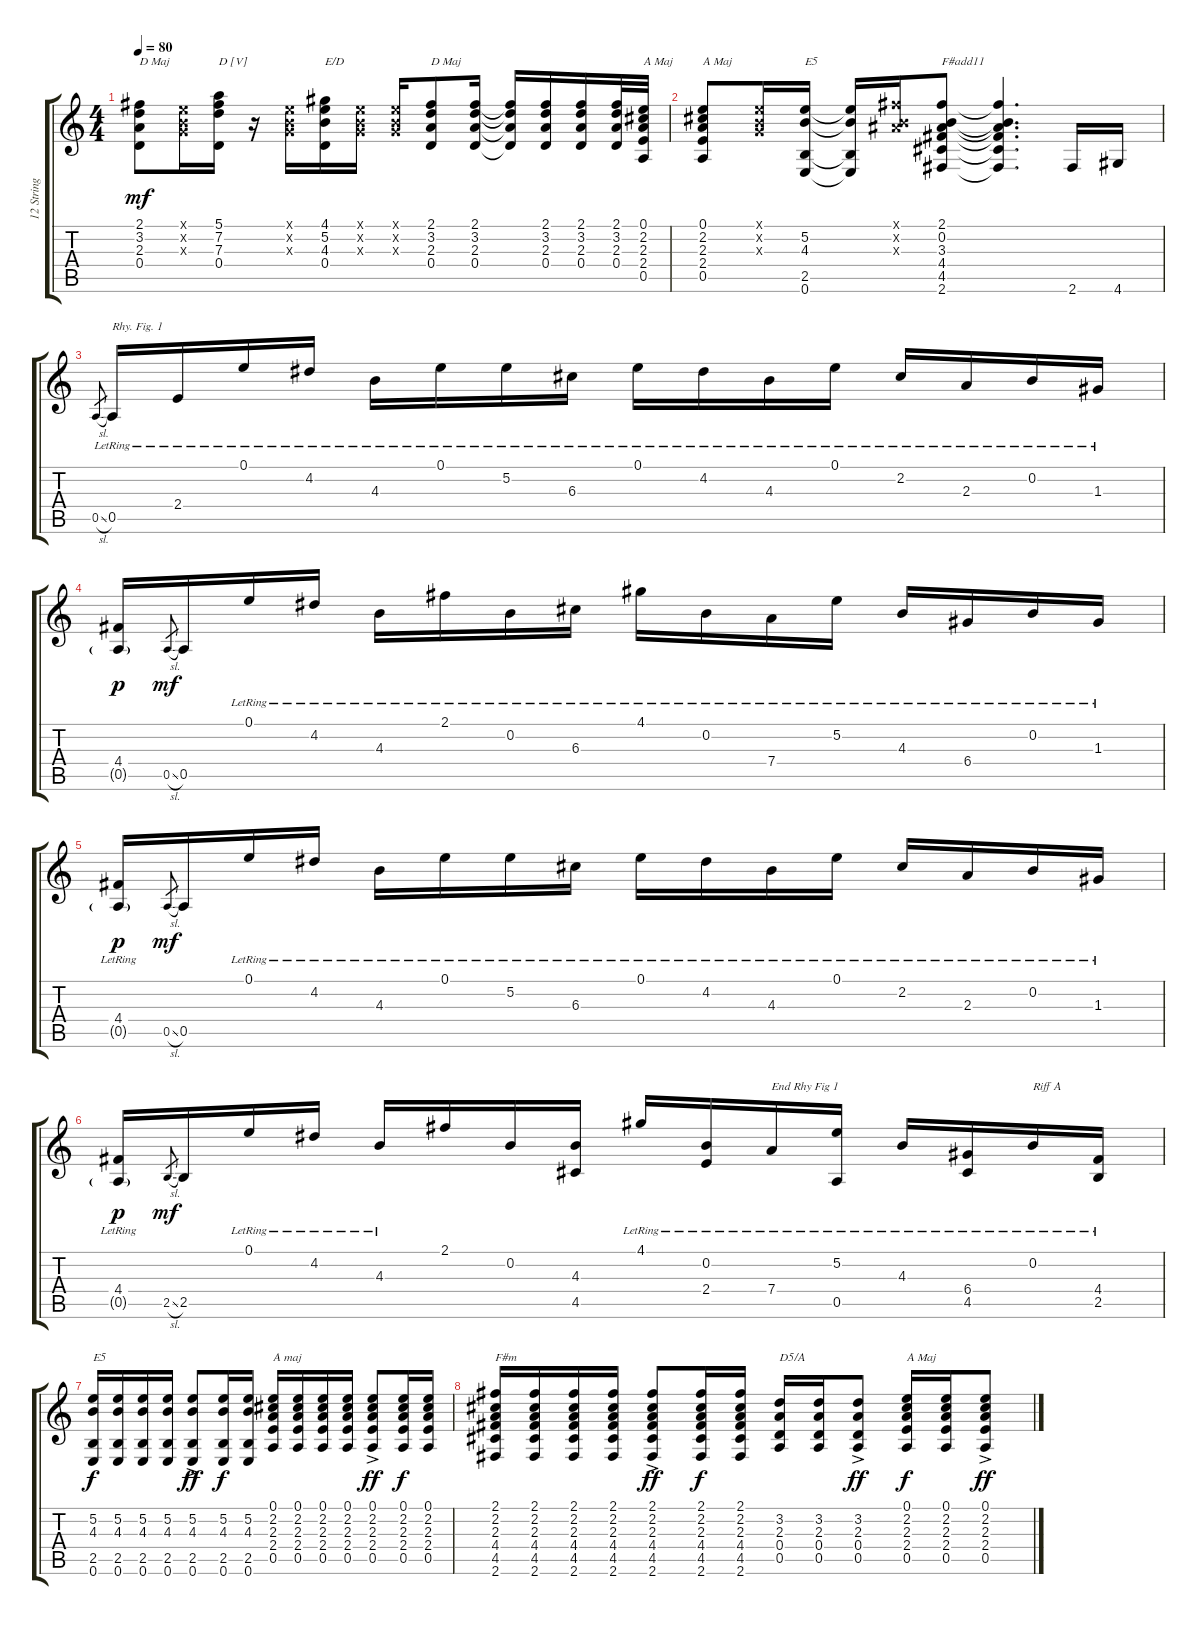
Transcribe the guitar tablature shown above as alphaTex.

\track ("12 String" "12 String") {instrument acousticguitarsteel}
\staff {score tabs}
\tuning (E4 B3 G3 D3 A2 E2) {hide}
\ts (4 4)
\tempo 80
\clef g2
\ks c
(2.1 3.2 2.3 0.4).8{txt "D Maj" dy mf} (0.1{x} 0.2{x} 0.3{x}).16 (5.1 7.2 7.3 0.4).16{txt "D [V]"} r.16 (0.1{x} 0.2{x} 0.3{x}).16 (4.1 5.2 4.3 0.4).16{txt "E/D"} (0.1{x} 0.2{x} 0.3{x}).16 (0.1{x} 0.2{x} 0.3{x}).16 (2.1 3.2 2.3 0.4).8{txt "D Maj"} (2.1 3.2 2.3 0.4).16 (2.1{t} 3.2{t} 2.3{t} 0.4{t}).16 (2.1 3.2 2.3 0.4).16 (2.1 3.2 2.3 0.4).16 (2.1 3.2 2.3 0.4).32 (0.1 2.2 2.3 2.4 0.5).32{txt "A Maj"} |
(0.1 2.2 2.3 2.4 0.5).8{txt "A Maj"} (0.1{x} 0.2{x} 0.3{x}).16 (5.2 4.3 2.5 0.6).16{txt "E5"} (5.2{t} 4.3{t} 2.5{t} 0.6{t}).16 (2.1{x} 0.2{x} 3.3{x}).16 (2.1 0.2 3.3 4.4 4.5 2.6).8{txt "F#add11"} (2.1{t} 0.2{t} 3.3{t} 4.4{t} 4.5{t} 2.6{t}).4{d} 2.6.16 4.6.16 |
0.5{sl}.8{gr} 0.5{lr}.16{txt "Rhy. Fig. 1"} 2.4{lr}.16 0.1{lr}.16 4.2{lr}.16 4.3{lr}.16 0.1{lr}.16 5.2{lr}.16 6.3{lr}.16 0.1{lr}.16 4.2{lr}.16 4.3{lr}.16 0.1{lr}.16 2.2{lr}.16 2.3{lr}.16 0.2{lr}.16 1.3{lr}.16 |
(4.4 0.5{g}).16{dy p} 0.5{sl}.8{gr dy mf} 0.5.16 0.1{lr}.16 4.2{lr}.16 4.3{lr}.16 2.1{lr}.16 0.2{lr}.16 6.3{lr}.16 4.1{lr}.16 0.2{lr}.16 7.4{lr}.16 5.2{lr}.16 4.3{lr}.16 6.4{lr}.16 0.2{lr}.16 1.3{lr}.16 |
(4.4{lr} 0.5{g}).16{dy p} 0.5{sl}.8{gr dy mf} 0.5.16 0.1{lr}.16 4.2{lr}.16 4.3{lr}.16 0.1{lr}.16 5.2{lr}.16 6.3{lr}.16 0.1{lr}.16 4.2{lr}.16 4.3{lr}.16 0.1{lr}.16 2.2{lr}.16 2.3{lr}.16 0.2{lr}.16 1.3{lr}.16 |
(4.4{lr} 0.5{g}).16{dy p} 2.5{sl}.8{gr dy mf} 2.5.16 0.1{lr}.16 4.2{lr}.16 4.3{lr}.16 2.1.16 0.2.16 (4.3 4.5).16 4.1{lr}.16 (0.2 2.4{lr}).16 7.4{lr}.16{txt "End Rhy Fig 1"} (5.2{lr} 0.5).16 4.3{lr}.16 (6.4 4.5{lr}).16 0.2{lr}.16{txt "Riff A"} (4.4 2.5{lr}).16 |
(5.2 4.3 2.5 0.6).16{txt "E5" dy f} (5.2 4.3 2.5 0.6).16 (5.2 4.3 2.5 0.6).16 (5.2 4.3 2.5 0.6).16 (5.2 4.3 2.5 0.6{ac}).8{dy ff} (5.2 4.3 2.5 0.6).16{dy f} (5.2 4.3 2.5 0.6).16 (0.1 2.2 2.3 2.4 0.5).16{txt "A maj"} (0.1 2.2 2.3 2.4 0.5).16 (0.1 2.2 2.3 2.4 0.5).16 (0.1 2.2 2.3 2.4 0.5).16 (0.1{ac} 2.2 2.3 2.4 0.5).8{dy ff} (0.1 2.2 2.3 2.4 0.5).16{dy f} (0.1 2.2 2.3 2.4 0.5).16 |
(2.1 2.2 2.3 4.4 4.5 2.6).16{txt "F#m"} (2.1 2.2 2.3 4.4 4.5 2.6).16 (2.1 2.2 2.3 4.4 4.5 2.6).16 (2.1 2.2 2.3 4.4 4.5 2.6).16 (2.1 2.2{ac} 2.3 4.4 4.5 2.6).8{dy ff} (2.1 2.2 2.3 4.4 4.5 2.6).16{dy f} (2.1 2.2 2.3 4.4 4.5 2.6).16 (3.2 2.3 0.4 0.5).16{txt "D5/A"} (3.2 2.3 0.4 0.5).16 (3.2{ac} 2.3 0.4 0.5).8{dy ff} (0.1 2.2 2.3 2.4 0.5).16{txt "A Maj" dy f} (0.1 2.2 2.3 2.4 0.5).16 (0.1 2.2 2.3 2.4 0.5{ac}).8{dy ff}
